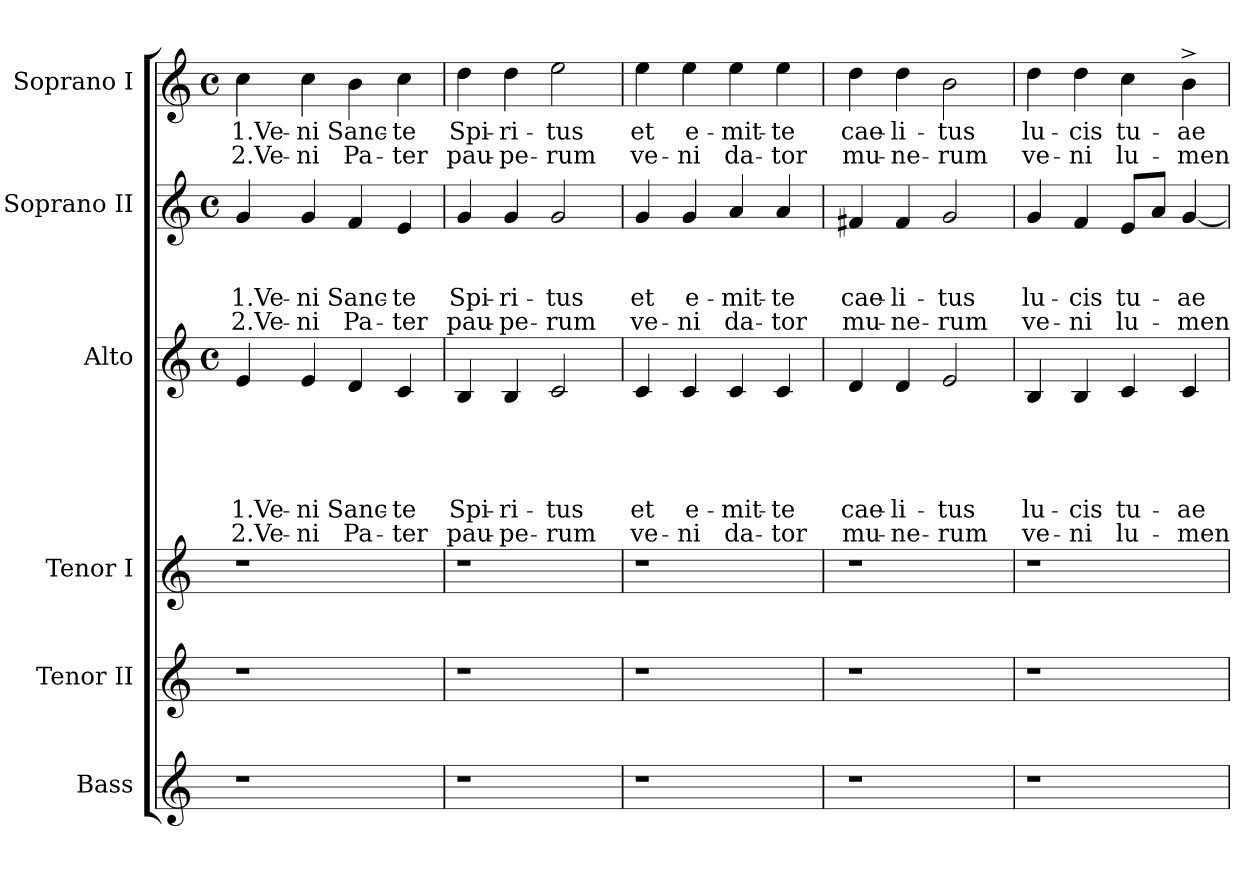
**kern	**kern	**kern	**kern	**text	**text	**text	**text	**text	**text	**kern	**text	**text	**text	**text	**kern	**text	**text
*part6	*part5	*part4	*part3	*part3	*part3	*part3	*part3	*part3	*part3	*part2	*part2	*part2	*part2	*part2	*part1	*part1	*part1
*staff6	*staff5	*staff4	*staff3	*staff3	*staff3	*staff3	*staff3	*staff3	*staff3	*staff2	*staff2	*staff2	*staff2	*staff2	*staff1	*staff1	*staff1
*I"Bass	*I"Tenor II	*I"Tenor I	*I"Alto	*	*	*	*	*	*	*I"Soprano II	*	*	*	*	*I"Soprano I	*	*
*I'B	*I'T II	*I'T I	*I'A	*	*	*	*	*	*	*I'S II	*	*	*	*	*I'S I	*	*
*clefG2	*clefG2	*clefG2	*clefG2	*	*	*	*	*	*	*clefG2	*	*	*	*	*clefG2	*	*
*k[]	*k[]	*k[]	*k[]	*	*	*	*	*	*	*k[]	*	*	*	*	*k[]	*	*
*C:	*C:	*C:	*C:	*	*	*	*	*	*	*C:	*	*	*	*	*C:	*	*
*	*	*	*M4/4	*	*	*	*	*	*	*M4/4	*	*	*	*	*M4/4	*	*
*	*	*	*met(c)	*	*	*	*	*	*	*met(c)	*	*	*	*	*met(c)	*	*
=1	=1	=1	=1	=1	=1	=1	=1	=1	=1	=1	=1	=1	=1	=1	=1	=1	=1
!	!	!	!	!	!	!	!	!LO:LY:b	!LO:LY:b	!	!	!	!LO:LY:b	!LO:LY:b	!	!LO:LY:b	!LO:LY:b
1r	1r	1r	4e/	.	.	.	.	1.Ve-	2.Ve-	4g/	.	.	1.Ve-	2.Ve-	4cc\	1.Ve-	2.Ve-
!	!	!	!	!	!	!	!	!LO:LY:b	!LO:LY:b	!	!	!	!LO:LY:b	!LO:LY:b	!	!LO:LY:b	!LO:LY:b
.	.	.	4e/	.	.	.	.	-ni	-ni	4g/	.	.	-ni	-ni	4cc\	-ni	-ni
!	!	!	!	!	!	!	!	!LO:LY:b	!LO:LY:b	!	!	!	!LO:LY:b	!LO:LY:b	!	!LO:LY:b	!LO:LY:b
.	.	.	4d/	.	.	.	.	Sanc-	Pa-	4f/	.	.	Sanc-	Pa-	4b\	Sanc-	Pa-
!	!	!	!	!	!	!	!	!LO:LY:b	!LO:LY:b	!	!	!	!LO:LY:b	!LO:LY:b	!	!LO:LY:b	!LO:LY:b
.	.	.	4c/	.	.	.	.	-te	-ter	4e/	.	.	-te	-ter	4cc\	-te	-ter
=2	=2	=2	=2	=2	=2	=2	=2	=2	=2	=2	=2	=2	=2	=2	=2	=2	=2
!	!	!	!	!	!	!	!	!LO:LY:b	!LO:LY:b	!	!	!	!LO:LY:b	!LO:LY:b	!	!LO:LY:b	!LO:LY:b
1r	1r	1r	4B/	.	.	.	.	Spi-	pau-	4g/	.	.	Spi-	pau-	4dd\	Spi-	pau-
!	!	!	!	!	!	!	!	!LO:LY:b	!LO:LY:b	!	!	!	!LO:LY:b	!LO:LY:b	!	!LO:LY:b	!LO:LY:b
.	.	.	4B/	.	.	.	.	-ri-	-pe-	4g/	.	.	-ri-	-pe-	4dd\	-ri-	-pe-
!	!	!	!	!	!	!	!	!LO:LY:b	!LO:LY:b	!	!	!	!LO:LY:b	!LO:LY:b	!	!LO:LY:b	!LO:LY:b
.	.	.	2c/	.	.	.	.	-tus	-rum	2g/	.	.	-tus	-rum	2ee\	-tus	-rum
=3	=3	=3	=3	=3	=3	=3	=3	=3	=3	=3	=3	=3	=3	=3	=3	=3	=3
!	!	!	!	!	!	!	!	!LO:LY:b	!LO:LY:b	!	!	!	!LO:LY:b	!LO:LY:b	!	!LO:LY:b	!LO:LY:b
1r	1r	1r	4c/	.	.	.	.	et	ve-	4g/	.	.	et	ve-	4ee\	et	ve-
!	!	!	!	!	!	!	!	!LO:LY:b	!LO:LY:b	!	!	!	!LO:LY:b	!LO:LY:b	!	!LO:LY:b	!LO:LY:b
.	.	.	4c/	.	.	.	.	e-	-ni	4g/	.	.	e-	-ni	4ee\	e-	-ni
!	!	!	!	!	!	!	!	!LO:LY:b	!LO:LY:b	!	!	!	!LO:LY:b	!LO:LY:b	!	!LO:LY:b	!LO:LY:b
.	.	.	4c/	.	.	.	.	-mit-	da-	4a/	.	.	-mit-	da-	4ee\	-mit-	da-
!	!	!	!	!	!	!	!	!LO:LY:b	!LO:LY:b	!	!	!	!LO:LY:b	!LO:LY:b	!	!LO:LY:b	!LO:LY:b
.	.	.	4c/	.	.	.	.	-te	-tor	4a/	.	.	-te	-tor	4ee\	-te	-tor
=4	=4	=4	=4	=4	=4	=4	=4	=4	=4	=4	=4	=4	=4	=4	=4	=4	=4
!	!	!	!	!	!	!	!	!LO:LY:b	!LO:LY:b	!	!	!	!LO:LY:b	!LO:LY:b	!	!LO:LY:b	!LO:LY:b
1r	1r	1r	4d/	.	.	.	.	cae-	mu-	4f#X/	.	.	cae-	mu-	4dd\	cae-	mu-
!	!	!	!	!	!	!	!	!LO:LY:b	!LO:LY:b	!	!	!	!LO:LY:b	!LO:LY:b	!	!LO:LY:b	!LO:LY:b
.	.	.	4d/	.	.	.	.	-li-	-ne-	4f#/	.	.	-li-	-ne-	4dd\	-li-	-ne-
!	!	!	!	!	!	!	!	!LO:LY:b	!LO:LY:b	!	!	!	!LO:LY:b	!LO:LY:b	!	!LO:LY:b	!LO:LY:b
.	.	.	2e/	.	.	.	.	-tus	-rum	2g/	.	.	-tus	-rum	2b\	-tus	-rum
=5	=5	=5	=5	=5	=5	=5	=5	=5	=5	=5	=5	=5	=5	=5	=5	=5	=5
!	!	!	!	!	!	!	!	!LO:LY:b	!LO:LY:b	!	!	!	!LO:LY:b	!LO:LY:b	!	!LO:LY:b	!LO:LY:b
1r	1r	1r	4B/	.	.	.	.	lu-	ve-	4g/	.	.	lu-	ve-	4dd\	lu-	ve-
!	!	!	!	!	!	!	!	!LO:LY:b	!LO:LY:b	!	!	!	!LO:LY:b	!LO:LY:b	!	!LO:LY:b	!LO:LY:b
.	.	.	4B/	.	.	.	.	-cis	-ni	4f/	.	.	-cis	-ni	4dd\	-cis	-ni
!	!	!	!	!	!	!	!	!LO:LY:b	!LO:LY:b	!	!	!	!LO:LY:b	!LO:LY:b	!	!LO:LY:b	!LO:LY:b
.	.	.	4c/	.	.	.	.	tu-	lu-	8e/L	.	.	tu-	lu-	4cc\	tu-	lu-
.	.	.	.	.	.	.	.	.	.	8a/J	.	.	.	.	.	.	.
!	!	!	!	!	!	!	!	!LO:LY:b	!LO:LY:b	!	!	!	!LO:LY:b	!LO:LY:b	!	!LO:LY:b	!LO:LY:b
.	.	.	4c/	.	.	.	.	-ae	-men	[<4g/	.	.	-ae	-men	4b^>\	-ae	-men
=	=	=	=	=	=	=	=	=	=	=	=	=	=	=	=	=	=
*-	*-	*-	*-	*-	*-	*-	*-	*-	*-	*-	*-	*-	*-	*-	*-	*-	*-
